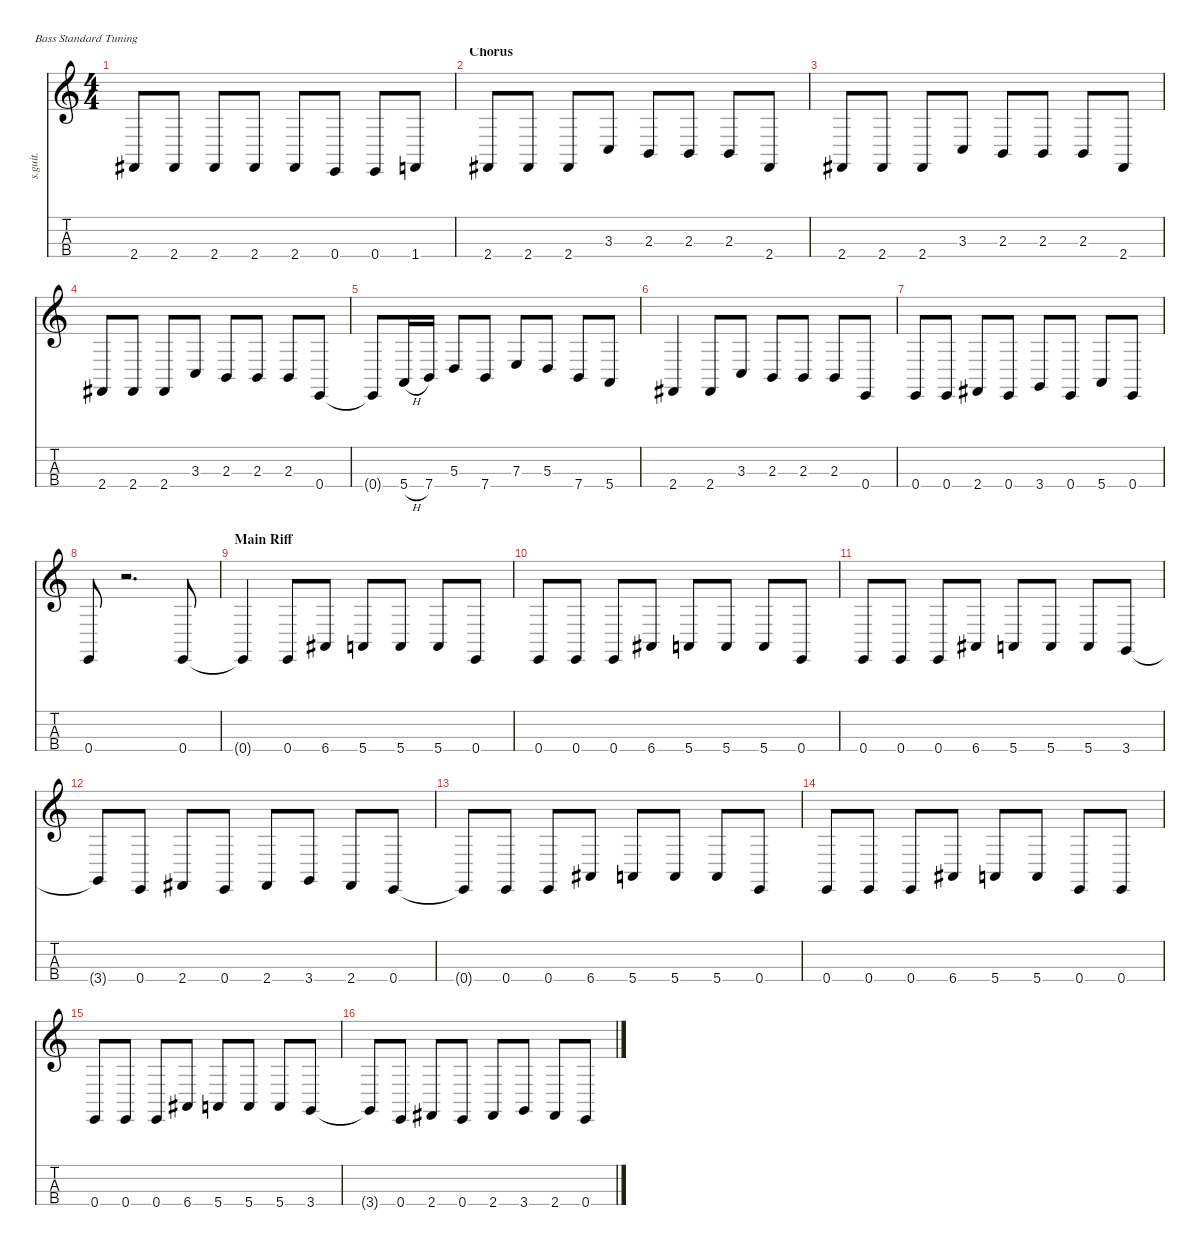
\defaultSystemsLayout 4
\hideDynamics
\bracketExtendMode nobrackets
\track ("Jason Newsted" "s.guit.") {instrument electricbasspick}
\staff {score tabs}
\tuning (G2 D2 A1 E1)
\ts (4 4)
\tempo (124 hide)
\clef g2
\ks c
2.4{acc #}.8{lyrics (0 "") lyrics (1 "") lyrics (2 "") lyrics (3 "") lyrics (4 "") dy f} 2.4{acc #}.8{lyrics (0 "") lyrics (1 "") lyrics (2 "") lyrics (3 "") lyrics (4 "")} 2.4{acc #}.8{lyrics (0 "") lyrics (1 "") lyrics (2 "") lyrics (3 "") lyrics (4 "")} 2.4{acc #}.8{lyrics (0 "") lyrics (1 "") lyrics (2 "") lyrics (3 "") lyrics (4 "")} 2.4{acc #}.8{lyrics (0 "") lyrics (1 "") lyrics (2 "") lyrics (3 "") lyrics (4 "")} 0.4.8{lyrics (0 "") lyrics (1 "") lyrics (2 "") lyrics (3 "") lyrics (4 "")} 0.4.8{lyrics (0 "") lyrics (1 "") lyrics (2 "") lyrics (3 "") lyrics (4 "")} 1.4.8{lyrics (0 "") lyrics (1 "") lyrics (2 "") lyrics (3 "") lyrics (4 "")} |
\section ("" "Chorus")
2.4{acc #}.8{lyrics (0 "") lyrics (1 "") lyrics (2 "") lyrics (3 "") lyrics (4 "")} 2.4{acc #}.8{lyrics (0 "") lyrics (1 "") lyrics (2 "") lyrics (3 "") lyrics (4 "")} 2.4{acc #}.8{lyrics (0 "") lyrics (1 "") lyrics (2 "") lyrics (3 "") lyrics (4 "")} 3.3.8{lyrics (0 "") lyrics (1 "") lyrics (2 "") lyrics (3 "") lyrics (4 "")} 2.3.8{lyrics (0 "") lyrics (1 "") lyrics (2 "") lyrics (3 "") lyrics (4 "")} 2.3.8{lyrics (0 "") lyrics (1 "") lyrics (2 "") lyrics (3 "") lyrics (4 "")} 2.3.8{lyrics (0 "") lyrics (1 "") lyrics (2 "") lyrics (3 "") lyrics (4 "")} 2.4{acc #}.8{lyrics (0 "") lyrics (1 "") lyrics (2 "") lyrics (3 "") lyrics (4 "")} |
2.4{acc #}.8{lyrics (0 "") lyrics (1 "") lyrics (2 "") lyrics (3 "") lyrics (4 "")} 2.4{acc #}.8{lyrics (0 "") lyrics (1 "") lyrics (2 "") lyrics (3 "") lyrics (4 "")} 2.4{acc #}.8{lyrics (0 "") lyrics (1 "") lyrics (2 "") lyrics (3 "") lyrics (4 "")} 3.3.8{lyrics (0 "") lyrics (1 "") lyrics (2 "") lyrics (3 "") lyrics (4 "")} 2.3.8{lyrics (0 "") lyrics (1 "") lyrics (2 "") lyrics (3 "") lyrics (4 "")} 2.3.8{lyrics (0 "") lyrics (1 "") lyrics (2 "") lyrics (3 "") lyrics (4 "")} 2.3.8{lyrics (0 "") lyrics (1 "") lyrics (2 "") lyrics (3 "") lyrics (4 "")} 2.4{acc #}.8{lyrics (0 "") lyrics (1 "") lyrics (2 "") lyrics (3 "") lyrics (4 "")} |
2.4{acc #}.8{lyrics (0 "") lyrics (1 "") lyrics (2 "") lyrics (3 "") lyrics (4 "")} 2.4{acc #}.8{lyrics (0 "") lyrics (1 "") lyrics (2 "") lyrics (3 "") lyrics (4 "")} 2.4{acc #}.8{lyrics (0 "") lyrics (1 "") lyrics (2 "") lyrics (3 "") lyrics (4 "")} 3.3.8{lyrics (0 "") lyrics (1 "") lyrics (2 "") lyrics (3 "") lyrics (4 "")} 2.3.8{lyrics (0 "") lyrics (1 "") lyrics (2 "") lyrics (3 "") lyrics (4 "")} 2.3.8{lyrics (0 "") lyrics (1 "") lyrics (2 "") lyrics (3 "") lyrics (4 "")} 2.3.8{lyrics (0 "") lyrics (1 "") lyrics (2 "") lyrics (3 "") lyrics (4 "")} 0.4.8{lyrics (0 "") lyrics (1 "") lyrics (2 "") lyrics (3 "") lyrics (4 "")} |
0.4{t}.8{lyrics (0 "") lyrics (1 "") lyrics (2 "") lyrics (3 "") lyrics (4 "")} 5.4{h}.16{lyrics (0 "") lyrics (1 "") lyrics (2 "") lyrics (3 "") lyrics (4 "")} 7.4.16{lyrics (0 "") lyrics (1 "") lyrics (2 "") lyrics (3 "") lyrics (4 "")} 5.3.8{lyrics (0 "") lyrics (1 "") lyrics (2 "") lyrics (3 "") lyrics (4 "")} 7.4.8{lyrics (0 "") lyrics (1 "") lyrics (2 "") lyrics (3 "") lyrics (4 "")} 7.3.8{lyrics (0 "") lyrics (1 "") lyrics (2 "") lyrics (3 "") lyrics (4 "")} 5.3.8{lyrics (0 "") lyrics (1 "") lyrics (2 "") lyrics (3 "") lyrics (4 "")} 7.4.8{lyrics (0 "") lyrics (1 "") lyrics (2 "") lyrics (3 "") lyrics (4 "")} 5.4.8{lyrics (0 "") lyrics (1 "") lyrics (2 "") lyrics (3 "") lyrics (4 "")} |
2.4{acc #}.4{lyrics (0 "") lyrics (1 "") lyrics (2 "") lyrics (3 "") lyrics (4 "")} 2.4{acc #}.8{lyrics (0 "") lyrics (1 "") lyrics (2 "") lyrics (3 "") lyrics (4 "")} 3.3.8{lyrics (0 "") lyrics (1 "") lyrics (2 "") lyrics (3 "") lyrics (4 "")} 2.3.8{lyrics (0 "") lyrics (1 "") lyrics (2 "") lyrics (3 "") lyrics (4 "")} 2.3.8{lyrics (0 "") lyrics (1 "") lyrics (2 "") lyrics (3 "") lyrics (4 "")} 2.3.8{lyrics (0 "") lyrics (1 "") lyrics (2 "") lyrics (3 "") lyrics (4 "")} 0.4.8{lyrics (0 "") lyrics (1 "") lyrics (2 "") lyrics (3 "") lyrics (4 "")} |
0.4.8{lyrics (0 "") lyrics (1 "") lyrics (2 "") lyrics (3 "") lyrics (4 "")} 0.4.8{lyrics (0 "") lyrics (1 "") lyrics (2 "") lyrics (3 "") lyrics (4 "")} 2.4{acc #}.8{lyrics (0 "") lyrics (1 "") lyrics (2 "") lyrics (3 "") lyrics (4 "")} 0.4.8{lyrics (0 "") lyrics (1 "") lyrics (2 "") lyrics (3 "") lyrics (4 "")} 3.4.8{lyrics (0 "") lyrics (1 "") lyrics (2 "") lyrics (3 "") lyrics (4 "")} 0.4.8{lyrics (0 "") lyrics (1 "") lyrics (2 "") lyrics (3 "") lyrics (4 "")} 5.4.8{lyrics (0 "") lyrics (1 "") lyrics (2 "") lyrics (3 "") lyrics (4 "")} 0.4.8{lyrics (0 "") lyrics (1 "") lyrics (2 "") lyrics (3 "") lyrics (4 "")} |
0.4.8{lyrics (0 "") lyrics (1 "") lyrics (2 "") lyrics (3 "") lyrics (4 "")} r.2{d} 0.4.8{lyrics (0 "") lyrics (1 "") lyrics (2 "") lyrics (3 "") lyrics (4 "")} |
\section ("" "Main Riff")
0.4{t}.4{lyrics (0 "") lyrics (1 "") lyrics (2 "") lyrics (3 "") lyrics (4 "")} 0.4.8{lyrics (0 "") lyrics (1 "") lyrics (2 "") lyrics (3 "") lyrics (4 "")} 6.4{acc #}.8{lyrics (0 "") lyrics (1 "") lyrics (2 "") lyrics (3 "") lyrics (4 "")} 5.4.8{lyrics (0 "") lyrics (1 "") lyrics (2 "") lyrics (3 "") lyrics (4 "")} 5.4.8{lyrics (0 "") lyrics (1 "") lyrics (2 "") lyrics (3 "") lyrics (4 "")} 5.4.8{lyrics (0 "") lyrics (1 "") lyrics (2 "") lyrics (3 "") lyrics (4 "")} 0.4.8{lyrics (0 "") lyrics (1 "") lyrics (2 "") lyrics (3 "") lyrics (4 "")} |
0.4.8{lyrics (0 "") lyrics (1 "") lyrics (2 "") lyrics (3 "") lyrics (4 "")} 0.4.8{lyrics (0 "") lyrics (1 "") lyrics (2 "") lyrics (3 "") lyrics (4 "")} 0.4.8{lyrics (0 "") lyrics (1 "") lyrics (2 "") lyrics (3 "") lyrics (4 "")} 6.4{acc #}.8{lyrics (0 "") lyrics (1 "") lyrics (2 "") lyrics (3 "") lyrics (4 "")} 5.4.8{lyrics (0 "") lyrics (1 "") lyrics (2 "") lyrics (3 "") lyrics (4 "")} 5.4.8{lyrics (0 "") lyrics (1 "") lyrics (2 "") lyrics (3 "") lyrics (4 "")} 5.4.8{lyrics (0 "") lyrics (1 "") lyrics (2 "") lyrics (3 "") lyrics (4 "")} 0.4.8{lyrics (0 "") lyrics (1 "") lyrics (2 "") lyrics (3 "") lyrics (4 "")} |
0.4.8{lyrics (0 "") lyrics (1 "") lyrics (2 "") lyrics (3 "") lyrics (4 "")} 0.4.8{lyrics (0 "") lyrics (1 "") lyrics (2 "") lyrics (3 "") lyrics (4 "")} 0.4.8{lyrics (0 "") lyrics (1 "") lyrics (2 "") lyrics (3 "") lyrics (4 "")} 6.4{acc #}.8{lyrics (0 "") lyrics (1 "") lyrics (2 "") lyrics (3 "") lyrics (4 "")} 5.4.8{lyrics (0 "") lyrics (1 "") lyrics (2 "") lyrics (3 "") lyrics (4 "")} 5.4.8{lyrics (0 "") lyrics (1 "") lyrics (2 "") lyrics (3 "") lyrics (4 "")} 5.4.8{lyrics (0 "") lyrics (1 "") lyrics (2 "") lyrics (3 "") lyrics (4 "")} 3.4.8{lyrics (0 "") lyrics (1 "") lyrics (2 "") lyrics (3 "") lyrics (4 "")} |
3.4{t}.8{lyrics (0 "") lyrics (1 "") lyrics (2 "") lyrics (3 "") lyrics (4 "")} 0.4.8{lyrics (0 "") lyrics (1 "") lyrics (2 "") lyrics (3 "") lyrics (4 "")} 2.4{acc #}.8{lyrics (0 "") lyrics (1 "") lyrics (2 "") lyrics (3 "") lyrics (4 "")} 0.4.8{lyrics (0 "") lyrics (1 "") lyrics (2 "") lyrics (3 "") lyrics (4 "")} 2.4{acc #}.8{lyrics (0 "") lyrics (1 "") lyrics (2 "") lyrics (3 "") lyrics (4 "")} 3.4.8{lyrics (0 "") lyrics (1 "") lyrics (2 "") lyrics (3 "") lyrics (4 "")} 2.4{acc #}.8{lyrics (0 "") lyrics (1 "") lyrics (2 "") lyrics (3 "") lyrics (4 "")} 0.4.8{lyrics (0 "") lyrics (1 "") lyrics (2 "") lyrics (3 "") lyrics (4 "")} |
0.4{t}.8{lyrics (0 "") lyrics (1 "") lyrics (2 "") lyrics (3 "") lyrics (4 "")} 0.4.8{lyrics (0 "") lyrics (1 "") lyrics (2 "") lyrics (3 "") lyrics (4 "")} 0.4.8{lyrics (0 "") lyrics (1 "") lyrics (2 "") lyrics (3 "") lyrics (4 "")} 6.4{acc #}.8{lyrics (0 "") lyrics (1 "") lyrics (2 "") lyrics (3 "") lyrics (4 "")} 5.4.8{lyrics (0 "") lyrics (1 "") lyrics (2 "") lyrics (3 "") lyrics (4 "")} 5.4.8{lyrics (0 "") lyrics (1 "") lyrics (2 "") lyrics (3 "") lyrics (4 "")} 5.4.8{lyrics (0 "") lyrics (1 "") lyrics (2 "") lyrics (3 "") lyrics (4 "")} 0.4.8{lyrics (0 "") lyrics (1 "") lyrics (2 "") lyrics (3 "") lyrics (4 "")} |
0.4.8{lyrics (0 "") lyrics (1 "") lyrics (2 "") lyrics (3 "") lyrics (4 "")} 0.4.8{lyrics (0 "") lyrics (1 "") lyrics (2 "") lyrics (3 "") lyrics (4 "")} 0.4.8{lyrics (0 "") lyrics (1 "") lyrics (2 "") lyrics (3 "") lyrics (4 "")} 6.4{acc #}.8{lyrics (0 "") lyrics (1 "") lyrics (2 "") lyrics (3 "") lyrics (4 "")} 5.4.8{lyrics (0 "") lyrics (1 "") lyrics (2 "") lyrics (3 "") lyrics (4 "")} 5.4.8{lyrics (0 "") lyrics (1 "") lyrics (2 "") lyrics (3 "") lyrics (4 "")} 0.4.8{lyrics (0 "") lyrics (1 "") lyrics (2 "") lyrics (3 "") lyrics (4 "")} 0.4.8{lyrics (0 "") lyrics (1 "") lyrics (2 "") lyrics (3 "") lyrics (4 "")} |
0.4.8{lyrics (0 "") lyrics (1 "") lyrics (2 "") lyrics (3 "") lyrics (4 "")} 0.4.8{lyrics (0 "") lyrics (1 "") lyrics (2 "") lyrics (3 "") lyrics (4 "")} 0.4.8{lyrics (0 "") lyrics (1 "") lyrics (2 "") lyrics (3 "") lyrics (4 "")} 6.4{acc #}.8{lyrics (0 "") lyrics (1 "") lyrics (2 "") lyrics (3 "") lyrics (4 "")} 5.4.8{lyrics (0 "") lyrics (1 "") lyrics (2 "") lyrics (3 "") lyrics (4 "")} 5.4.8{lyrics (0 "") lyrics (1 "") lyrics (2 "") lyrics (3 "") lyrics (4 "")} 5.4.8{lyrics (0 "") lyrics (1 "") lyrics (2 "") lyrics (3 "") lyrics (4 "")} 3.4.8{lyrics (0 "") lyrics (1 "") lyrics (2 "") lyrics (3 "") lyrics (4 "")} |
3.4{t}.8{lyrics (0 "") lyrics (1 "") lyrics (2 "") lyrics (3 "") lyrics (4 "")} 0.4.8{lyrics (0 "") lyrics (1 "") lyrics (2 "") lyrics (3 "") lyrics (4 "")} 2.4{acc #}.8{lyrics (0 "") lyrics (1 "") lyrics (2 "") lyrics (3 "") lyrics (4 "")} 0.4.8{lyrics (0 "") lyrics (1 "") lyrics (2 "") lyrics (3 "") lyrics (4 "")} 2.4{acc #}.8{lyrics (0 "") lyrics (1 "") lyrics (2 "") lyrics (3 "") lyrics (4 "")} 3.4.8{lyrics (0 "") lyrics (1 "") lyrics (2 "") lyrics (3 "") lyrics (4 "")} 2.4{acc #}.8{lyrics (0 "") lyrics (1 "") lyrics (2 "") lyrics (3 "") lyrics (4 "")} 0.4.8{lyrics (0 "") lyrics (1 "") lyrics (2 "") lyrics (3 "") lyrics (4 "")}
